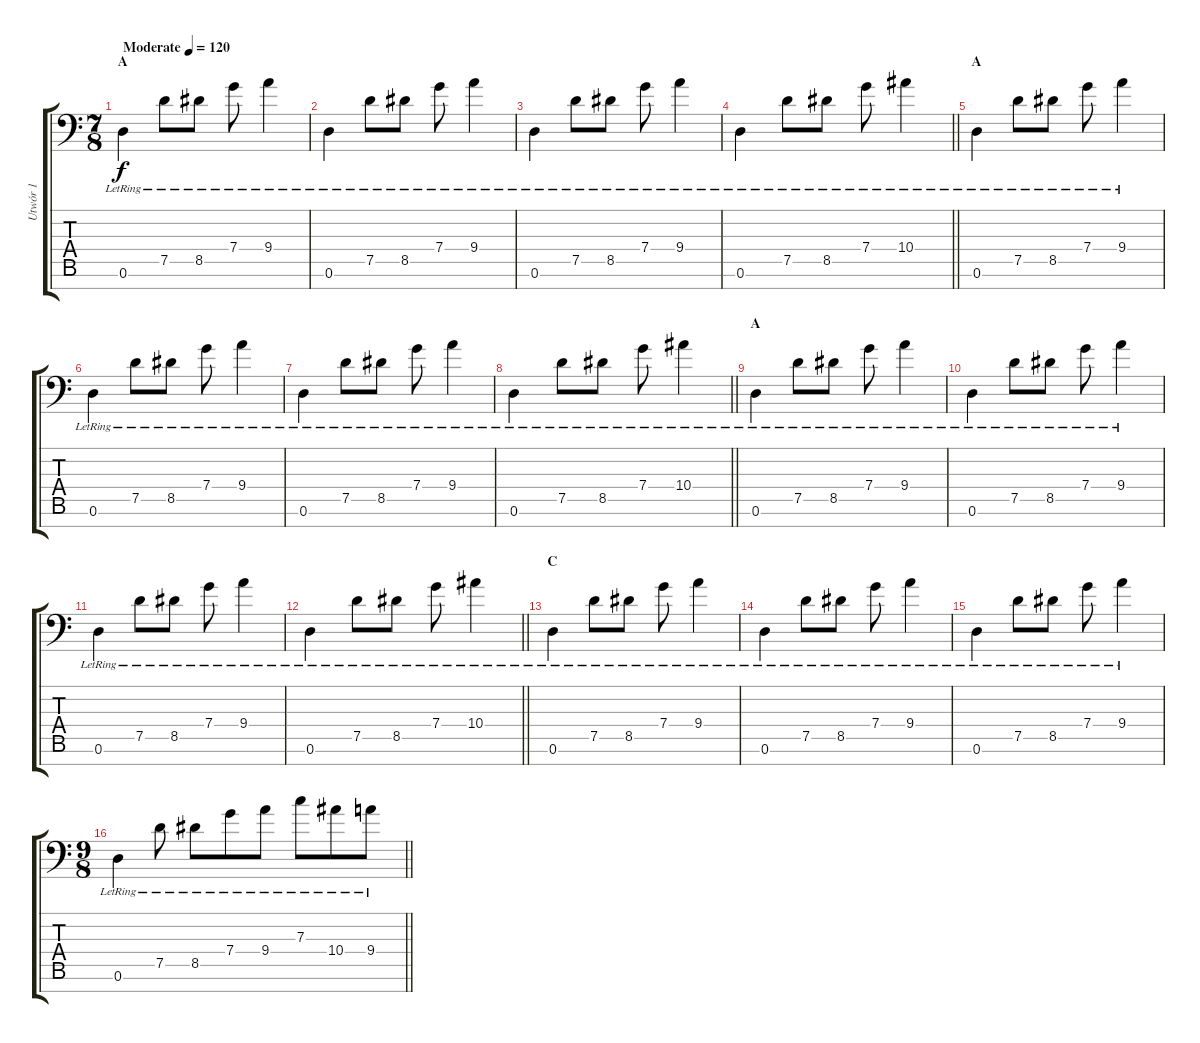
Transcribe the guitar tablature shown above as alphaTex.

\track ("Utwór 1" "Utwór 1") {instrument electricguitarclean}
\staff {score tabs}
\tuning (D4 A3 F3 C3 G2 D2 A1) {hide}
\ts (7 8)
\section ("" "A")
\tempo (120 "Moderate")
\clef f4
\ks c
0.6{lr}.4{dy f instrument electricguitarclean} 7.5{lr}.8 8.5{lr}.8 7.4{lr}.8 9.4{lr}.4 |
0.6{lr}.4 7.5{lr}.8 8.5{lr}.8 7.4{lr}.8 9.4{lr}.4 |
0.6{lr}.4 7.5{lr}.8 8.5{lr}.8 7.4{lr}.8 9.4{lr}.4 |
\barLineRight lightlight
0.6{lr}.4 7.5{lr}.8 8.5{lr}.8 7.4{lr}.8 10.4{lr}.4 |
\section ("" "A")
0.6{lr}.4 7.5{lr}.8 8.5{lr}.8 7.4{lr}.8 9.4{lr}.4 |
0.6{lr}.4 7.5{lr}.8 8.5{lr}.8 7.4{lr}.8 9.4{lr}.4 |
0.6{lr}.4 7.5{lr}.8 8.5{lr}.8 7.4{lr}.8 9.4{lr}.4 |
\barLineRight lightlight
0.6{lr}.4 7.5{lr}.8 8.5{lr}.8 7.4{lr}.8 10.4{lr}.4 |
\section ("" "A")
0.6{lr}.4 7.5{lr}.8 8.5{lr}.8 7.4{lr}.8 9.4{lr}.4 |
0.6{lr}.4 7.5{lr}.8 8.5{lr}.8 7.4{lr}.8 9.4{lr}.4 |
0.6{lr}.4 7.5{lr}.8 8.5{lr}.8 7.4{lr}.8 9.4{lr}.4 |
\barLineRight lightlight
0.6{lr}.4 7.5{lr}.8 8.5{lr}.8 7.4{lr}.8 10.4{lr}.4 |
\section ("" "C")
0.6{lr}.4 7.5{lr}.8 8.5{lr}.8 7.4{lr}.8 9.4{lr}.4 |
0.6{lr}.4 7.5{lr}.8 8.5{lr}.8 7.4{lr}.8 9.4{lr}.4 |
0.6{lr}.4 7.5{lr}.8 8.5{lr}.8 7.4{lr}.8 9.4{lr}.4 |
\ts (9 8)
\barLineRight lightlight
0.6{lr}.4 7.5{lr}.8 8.5{lr}.8 7.4{lr}.8 9.4{lr}.8 7.3{lr}.8 10.4{lr}.8 9.4{lr}.8
